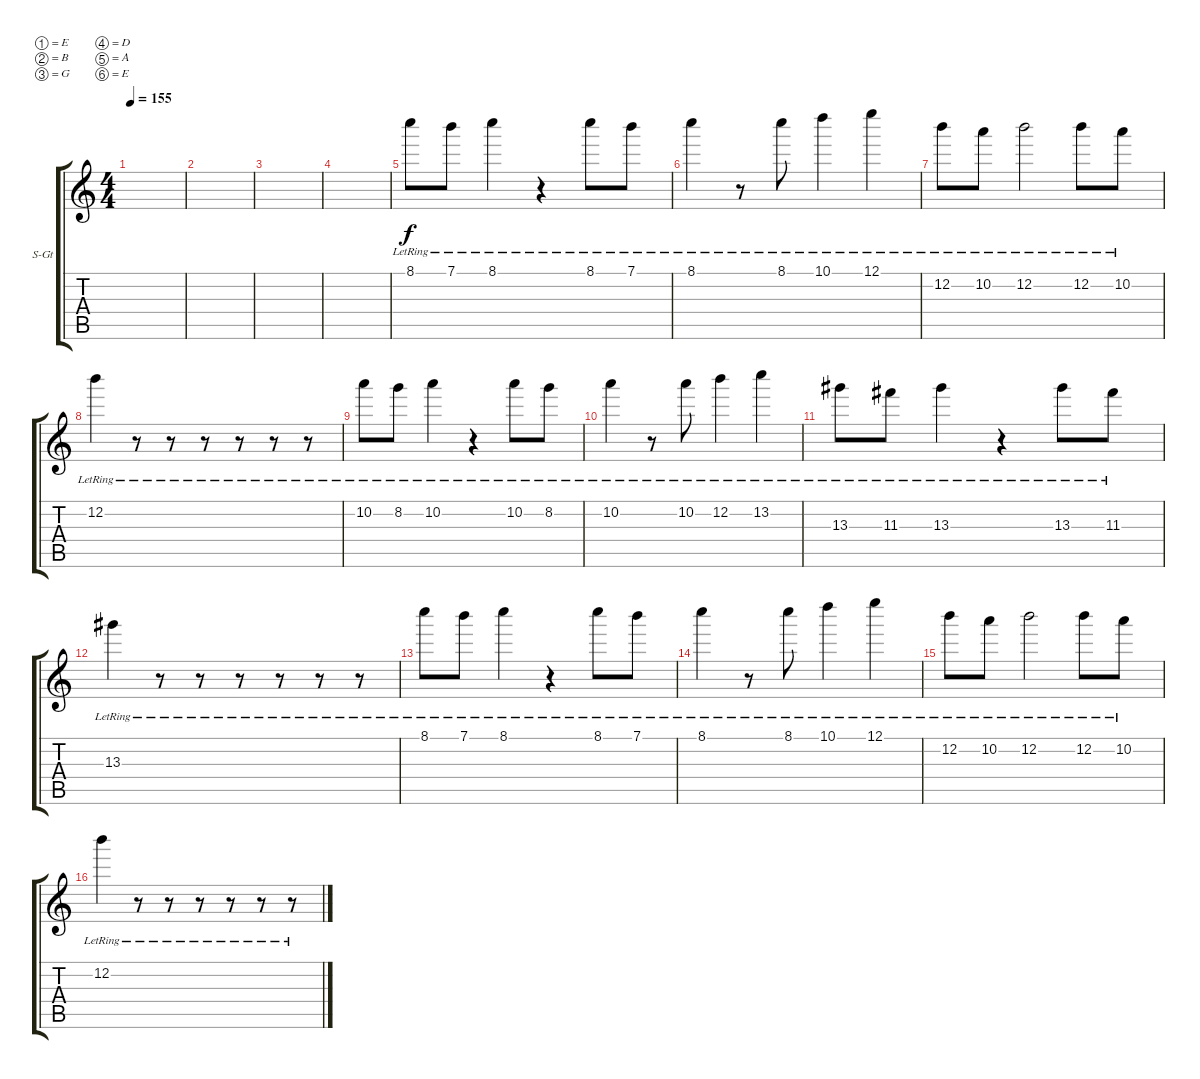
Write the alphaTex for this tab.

\defaultSystemsLayout 4
\bracketExtendMode groupsimilarinstruments
\firstSystemTrackNameOrientation horizontal
\otherSystemsTrackNameOrientation horizontal
\track ("Steel Guitar" "S-Gt") {instrument acousticguitarsteel}
\staff {score tabs}
\tuning (E5 B4 G4 D4 A3 E3)
\ts (4 4)
\tempo 155
\clef g2
\ks c
|
|
|
|
8.1{lr}.8 7.1{lr}.8 8.1{lr}.4 r.4 8.1{lr}.8 7.1{lr}.8 |
8.1{lr}.4 r.8 8.1{lr}.8 10.1{lr}.4 12.1{lr}.4 |
12.2{lr}.8 10.2{lr}.8 12.2{lr}.2 12.2{lr}.8 10.2{lr}.8 |
12.2{lr}.4 r.8 r.8 r.8 r.8 r.8 r.8 |
10.2{lr}.8 8.2{lr}.8 10.2{lr}.4 r.4 10.2{lr}.8 8.2{lr}.8 |
10.2{lr}.4 r.8 10.2{lr}.8 12.2{lr}.4 13.2{lr}.4 |
13.3{lr}.8 11.3{lr}.8 13.3{lr}.4 r.4 13.3{lr}.8 11.3{lr}.8 |
13.3{lr}.4 r.8 r.8 r.8 r.8 r.8 r.8 |
8.1{lr}.8 7.1{lr}.8 8.1{lr}.4 r.4 8.1{lr}.8 7.1{lr}.8 |
8.1{lr}.4 r.8 8.1{lr}.8 10.1{lr}.4 12.1{lr}.4 |
12.2{lr}.8 10.2{lr}.8 12.2{lr}.2 12.2{lr}.8 10.2{lr}.8 |
12.2{lr}.4 r.8 r.8 r.8 r.8 r.8 r.8
